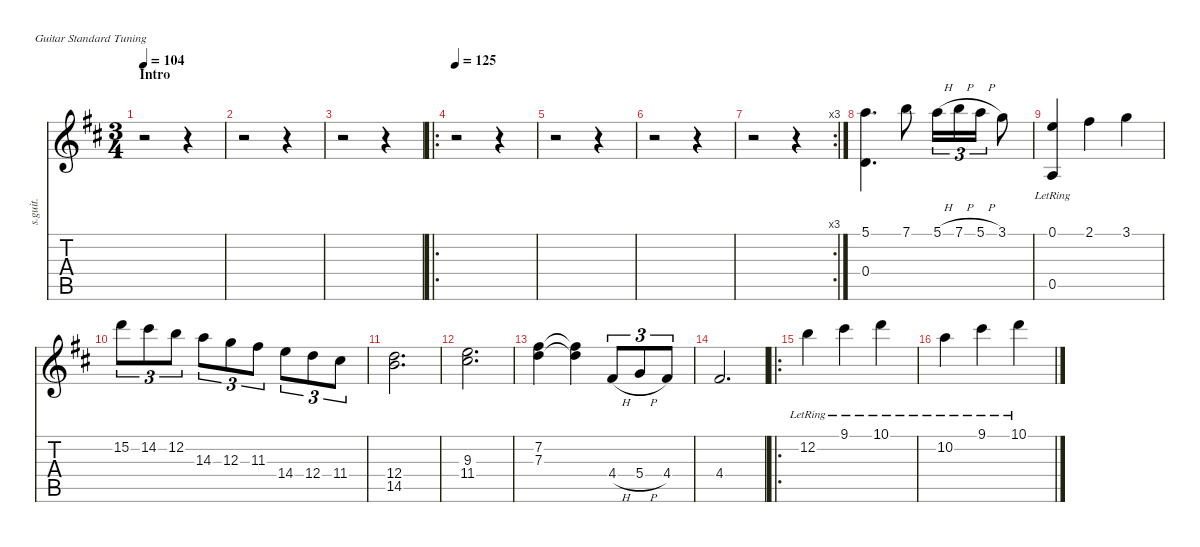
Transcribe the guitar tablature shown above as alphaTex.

\defaultSystemsLayout 4
\hideDynamics
\bracketExtendMode nobrackets
\track ("Guitar Acoustic 2" "s.guit.") {instrument acousticguitarsteel}
\staff {score tabs}
\tuning (E4 B3 G3 D3 A2 E2)
\ts (3 4)
\beaming (8 2 2 2)
\section ("" "Intro")
\tempo 104
\clef g2
\ks d
r.2{dy mp instrument acousticguitarsteel beam Down} r.4{beam Down} |
r.2{beam Down} r.4{beam Down} |
r.2{beam Down} r.4{beam Down} |
\ro
\tempo 125
r.2{beam Down} r.4{beam Down} |
r.2{beam Down} r.4{beam Down} |
r.2{beam Down} r.4{beam Down} |
\rc 3
r.2{beam Down} r.4{beam Down} |
(5.1{acc forcenatural} 0.4{acc forcenatural}).4{d beam Down} 7.1{acc forcenatural}.8{beam Down} 5.1{h acc forcenatural}.16{tu (3 2) beam Down} 7.1{h acc forcenatural}.16{tu (3 2) beam Down} 5.1{h acc forcenatural}.16{tu (3 2) beam Down} 3.1{acc forcenatural}.8{beam Down} |
(0.1{acc forcenatural} 0.5{lr acc forcenatural}).4{beam Up} 2.1{acc #}.4{beam Down} 3.1{acc forcenatural}.4{beam Down} |
15.2{acc forcenatural}.8{tu (3 2) beam Down} 14.2{acc #}.8{tu (3 2) beam Down} 12.2{acc forcenatural}.8{tu (3 2) beam Down} 14.3{acc forcenatural}.8{tu (3 2) beam Down} 12.3{acc forcenatural}.8{tu (3 2) beam Down} 11.3{acc #}.8{tu (3 2) beam Down} 14.4{acc forcenatural}.8{tu (3 2) beam Down} 12.4{acc forcenatural}.8{tu (3 2) beam Down} 11.4{acc #}.8{tu (3 2) beam Down} |
(12.4{acc forcenatural} 14.5{acc forcenatural}).2{d beam Down} |
(9.3{acc forcenatural} 11.4{acc #}).2{d beam Down} |
(7.2{acc #} 7.3{acc forcenatural}).4{beam Down} (7.2{t acc #} 7.3{t acc forcenatural}).4{dy f beam Down} 4.4{h acc #}.8{tu (3 2) dy mp beam Up} 5.4{h acc forcenatural}.8{tu (3 2) beam Up} 4.4{acc #}.8{tu (3 2) beam Up} |
4.4{acc #}.2{d beam Up} |
\ro
12.2{lr acc forcenatural}.4{dy mf beam Down} 9.1{lr acc #}.4{beam Down} 10.1{lr acc forcenatural}.4{beam Down} |
10.2{lr acc forcenatural}.4{beam Down} 9.1{lr acc #}.4{beam Down} 10.1{lr acc forcenatural}.4{beam Down}
